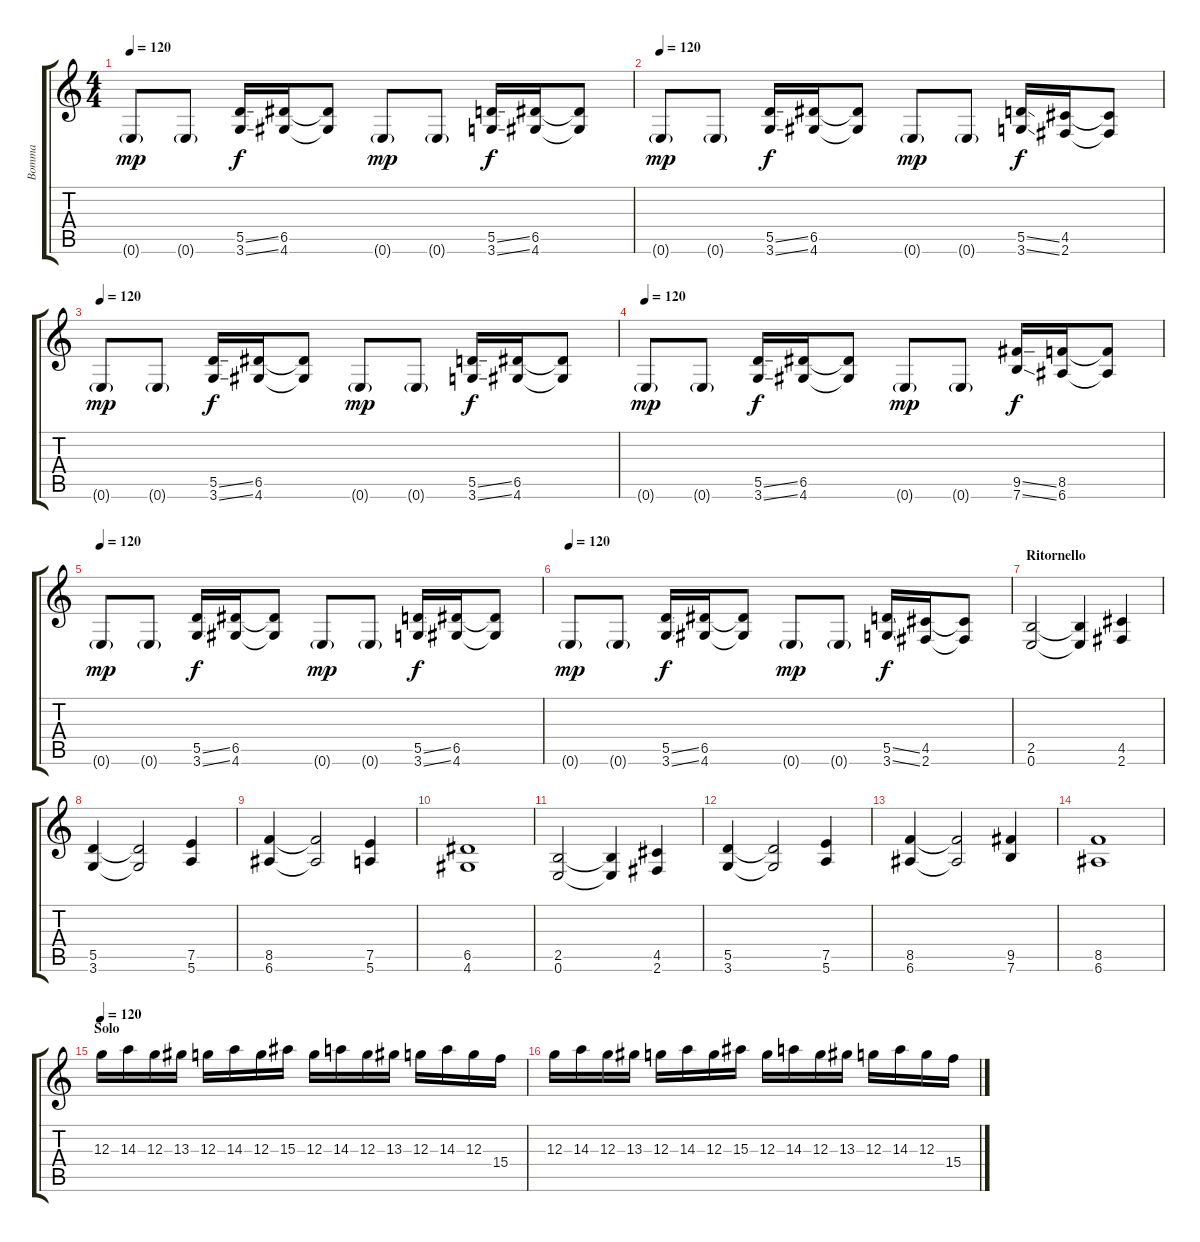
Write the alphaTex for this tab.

\track ("Bomma" "Bomma") {instrument distortionguitar}
\staff {score tabs}
\tuning (E4 B3 G3 D3 A2 E2) {hide}
\ts (4 4)
\tempo 120
\clef g2
\ks c
0.6{g}.8{dy mp} 0.6{g}.8 (5.5{ss} 3.6{ss}).16{dy f} (6.5 4.6).16 (6.5{t} 4.6{t}).8 0.6{g}.8{dy mp} 0.6{g}.8 (5.5{ss} 3.6{ss}).16{dy f} (6.5 4.6).16 (6.5{t} 4.6{t}).8 |
\tempo 120
0.6{g}.8{dy mp} 0.6{g}.8 (5.5{ss} 3.6{ss}).16{dy f} (6.5 4.6).16 (6.5{t} 4.6{t}).8 0.6{g}.8{dy mp} 0.6{g}.8 (5.5{ss} 3.6{ss}).16{dy f} (4.5 2.6).16 (4.5{t} 2.6{t}).8 |
\tempo 120
0.6{g}.8{dy mp} 0.6{g}.8 (5.5{ss} 3.6{ss}).16{dy f} (6.5 4.6).16 (6.5{t} 4.6{t}).8 0.6{g}.8{dy mp} 0.6{g}.8 (5.5{ss} 3.6{ss}).16{dy f} (6.5 4.6).16 (6.5{t} 4.6{t}).8 |
\tempo 120
0.6{g}.8{dy mp} 0.6{g}.8 (5.5{ss} 3.6{ss}).16{dy f} (6.5 4.6).16 (6.5{t} 4.6{t}).8 0.6{g}.8{dy mp} 0.6{g}.8 (9.5{ss} 7.6{ss}).16{dy f} (8.5 6.6).16 (8.5{t} 6.6{t}).8 |
\tempo 120
0.6{g}.8{dy mp} 0.6{g}.8 (5.5{ss} 3.6{ss}).16{dy f} (6.5 4.6).16 (6.5{t} 4.6{t}).8 0.6{g}.8{dy mp} 0.6{g}.8 (5.5{ss} 3.6{ss}).16{dy f} (6.5 4.6).16 (6.5{t} 4.6{t}).8 |
\tempo 120
0.6{g}.8{dy mp} 0.6{g}.8 (5.5{ss} 3.6{ss}).16{dy f} (6.5 4.6).16 (6.5{t} 4.6{t}).8 0.6{g}.8{dy mp} 0.6{g}.8 (5.5{ss} 3.6{ss}).16{dy f} (4.5 2.6).16 (4.5{t} 2.6{t}).8 |
\section ("" "Ritornello")
(2.5 0.6).2 (2.5{t} 0.6{t}).4 (4.5 2.6).4 |
(5.5 3.6).4 (5.5{t} 3.6{t}).2 (7.5 5.6).4 |
(8.5 6.6).4 (8.5{t} 6.6{t}).2 (7.5 5.6).4 |
(6.5 4.6).1 |
(2.5 0.6).2 (2.5{t} 0.6{t}).4 (4.5 2.6).4 |
(5.5 3.6).4 (5.5{t} 3.6{t}).2 (7.5 5.6).4 |
(8.5 6.6).4 (8.5{t} 6.6{t}).2 (9.5 7.6).4 |
(8.5 6.6).1 |
\section ("" "Solo")
\tempo 120
12.3.16 14.3.16 12.3.16 13.3.16 12.3.16 14.3.16 12.3.16 15.3.16 12.3.16 14.3.16 12.3.16 13.3.16 12.3.16 14.3.16 12.3.16 15.4.16 |
12.3.16 14.3.16 12.3.16 13.3.16 12.3.16 14.3.16 12.3.16 15.3.16 12.3.16 14.3.16 12.3.16 13.3.16 12.3.16 14.3.16 12.3.16 15.4.16
